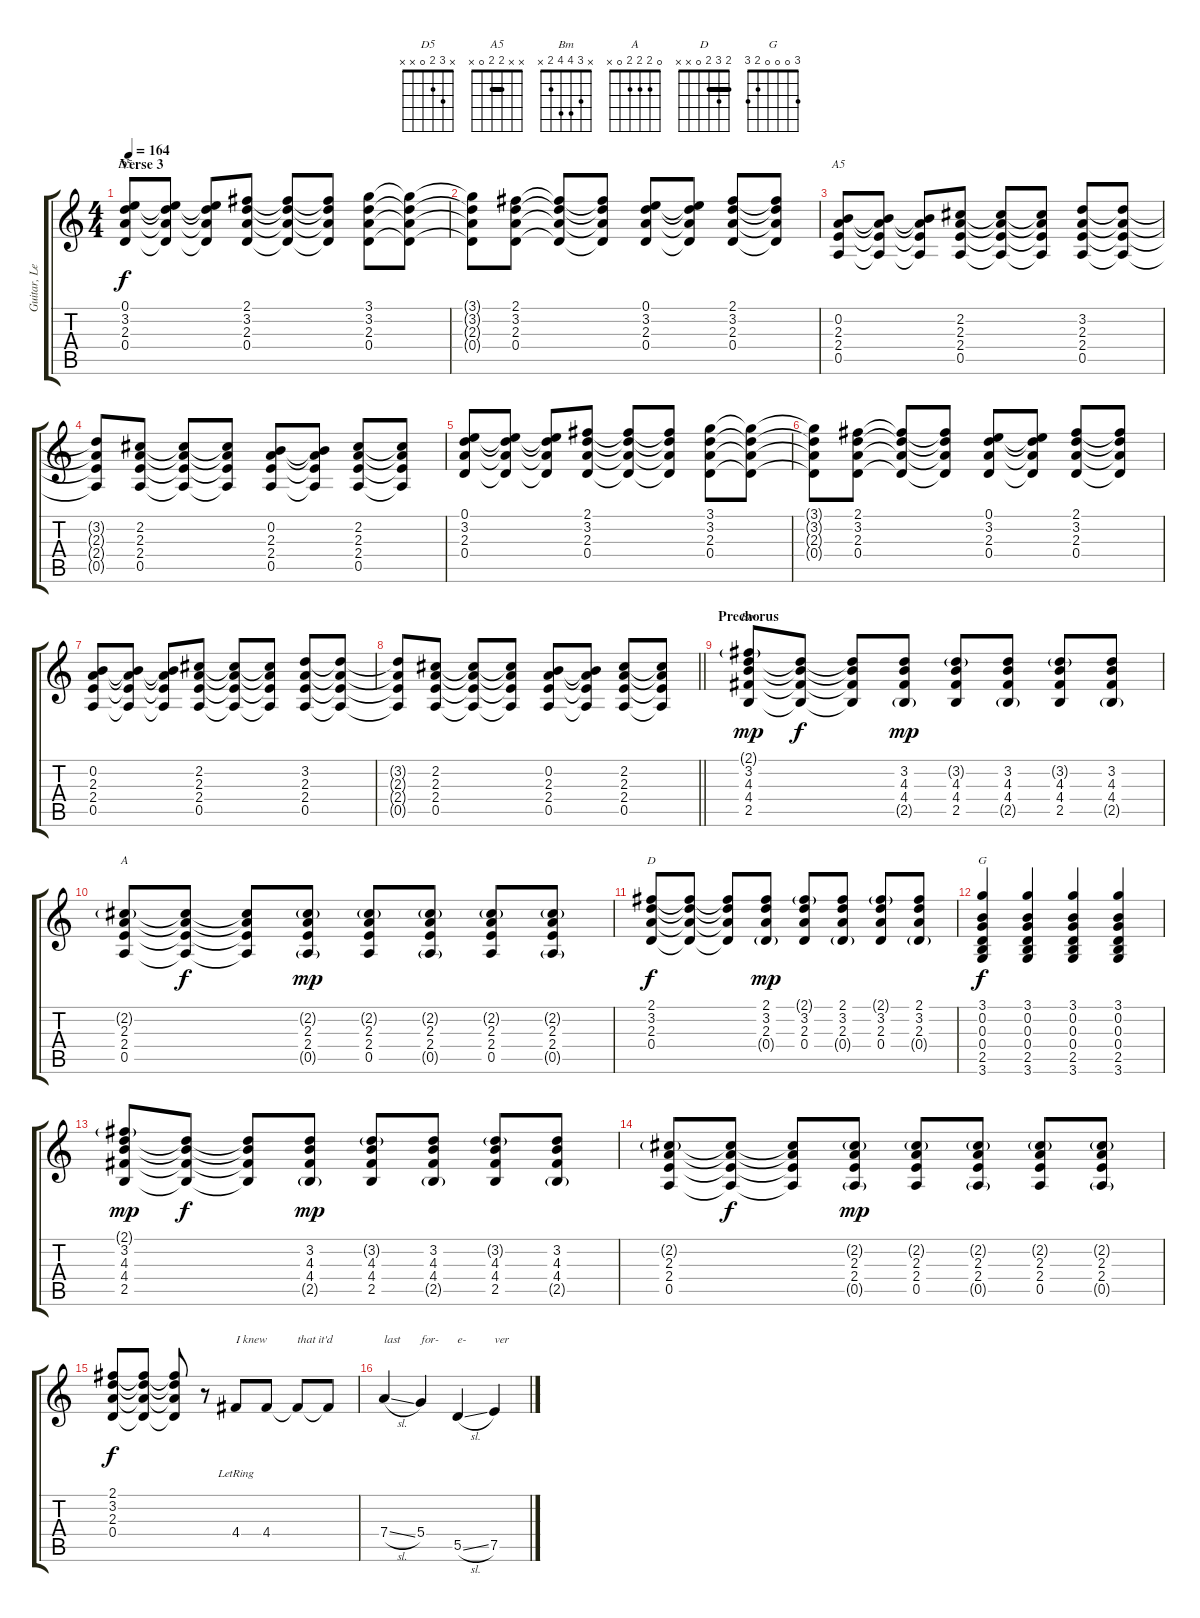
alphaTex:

\track ("Guitar, Lead" "Guitar, Le") {instrument overdrivenguitar}
\staff {score tabs}
\tuning (E4 B3 G3 D3 A2 E2) {hide}
\chord ("D5" x 3 2 0 x x)
\chord ("A5" x x 2 2 0 x) {barre 2}
\chord ("Bm" x 3 4 4 2 x)
\chord ("A" 0 2 2 2 0 x)
\chord ("D" 2 3 2 0 x x) {barre 2}
\chord ("G" 3 0 0 0 2 3)
\ts (4 4)
\section ("" "Verse 3")
\tempo 164
\clef g2
\ks c
(0.1 3.2 2.3 0.4).8{ch "D5" dy f} (0.1{t} 3.2{t} 2.3{t} 0.4{t}).8 (0.1{t} 3.2{t} 2.3{t} 0.4{t}).8 (2.1 3.2 2.3 0.4).8 (2.1{t} 3.2{t} 2.3{t} 0.4{t}).8 (2.1{t} 3.2{t} 2.3{t} 0.4{t}).8 (3.1 3.2 2.3 0.4).8 (3.1{t} 3.2{t} 2.3{t} 0.4{t}).8 |
(3.1{t} 3.2{t} 2.3{t} 0.4{t}).8 (2.1 3.2 2.3 0.4).8 (2.1{t} 3.2{t} 2.3{t} 0.4{t}).8 (2.1{t} 3.2{t} 2.3{t} 0.4{t}).8 (0.1 3.2 2.3 0.4).8 (0.1{t} 3.2{t} 2.3{t} 0.4{t}).8 (2.1 3.2 2.3 0.4).8 (2.1{t} 3.2{t} 2.3{t} 0.4{t}).8 |
(0.2 2.3 2.4 0.5).8{ch "A5"} (0.2{t} 2.3{t} 2.4{t} 0.5{t}).8 (0.2{t} 2.3{t} 2.4{t} 0.5{t}).8 (2.2 2.3 2.4 0.5).8 (2.2{t} 2.3{t} 2.4{t} 0.5{t}).8 (2.2{t} 2.3{t} 2.4{t} 0.5{t}).8 (3.2 2.3 2.4 0.5).8 (3.2{t} 2.3{t} 2.4{t} 0.5{t}).8 |
(3.2{t} 2.3{t} 2.4{t} 0.5{t}).8 (2.2 2.3 2.4 0.5).8 (2.2{t} 2.3{t} 2.4{t} 0.5{t}).8 (2.2{t} 2.3{t} 2.4{t} 0.5{t}).8 (0.2 2.3 2.4 0.5).8 (0.2{t} 2.3{t} 2.4{t} 0.5{t}).8 (2.2 2.3 2.4 0.5).8 (2.2{t} 2.3{t} 2.4{t} 0.5{t}).8 |
(0.1 3.2 2.3 0.4).8 (0.1{t} 3.2{t} 2.3{t} 0.4{t}).8 (0.1{t} 3.2{t} 2.3{t} 0.4{t}).8 (2.1 3.2 2.3 0.4).8 (2.1{t} 3.2{t} 2.3{t} 0.4{t}).8 (2.1{t} 3.2{t} 2.3{t} 0.4{t}).8 (3.1 3.2 2.3 0.4).8 (3.1{t} 3.2{t} 2.3{t} 0.4{t}).8 |
(3.1{t} 3.2{t} 2.3{t} 0.4{t}).8 (2.1 3.2 2.3 0.4).8 (2.1{t} 3.2{t} 2.3{t} 0.4{t}).8 (2.1{t} 3.2{t} 2.3{t} 0.4{t}).8 (0.1 3.2 2.3 0.4).8 (0.1{t} 3.2{t} 2.3{t} 0.4{t}).8 (2.1 3.2 2.3 0.4).8 (2.1{t} 3.2{t} 2.3{t} 0.4{t}).8 |
(0.2 2.3 2.4 0.5).8 (0.2{t} 2.3{t} 2.4{t} 0.5{t}).8 (0.2{t} 2.3{t} 2.4{t} 0.5{t}).8 (2.2 2.3 2.4 0.5).8 (2.2{t} 2.3{t} 2.4{t} 0.5{t}).8 (2.2{t} 2.3{t} 2.4{t} 0.5{t}).8 (3.2 2.3 2.4 0.5).8 (3.2{t} 2.3{t} 2.4{t} 0.5{t}).8 |
\barLineRight lightlight
(3.2{t} 2.3{t} 2.4{t} 0.5{t}).8 (2.2 2.3 2.4 0.5).8 (2.2{t} 2.3{t} 2.4{t} 0.5{t}).8 (2.2{t} 2.3{t} 2.4{t} 0.5{t}).8 (0.2 2.3 2.4 0.5).8 (0.2{t} 2.3{t} 2.4{t} 0.5{t}).8 (2.2 2.3 2.4 0.5).8 (2.2{t} 2.3{t} 2.4{t} 0.5{t}).8 |
\section ("" "Prechorus")
(2.1{g} 3.2 4.3 4.4 2.5).8{ch "Bm" dy mp} (3.2{t} 4.3{t} 4.4{t} 2.5{t}).8{dy f} (3.2{t} 4.3{t} 4.4{t} 2.5{t}).8 (3.2 4.3 4.4 2.5{g}).8{dy mp} (3.2{g} 4.3 4.4 2.5).8 (3.2 4.3 4.4 2.5{g}).8 (3.2{g} 4.3 4.4 2.5).8 (3.2 4.3 4.4 2.5{g}).8 |
(2.2{g} 2.3 2.4 0.5).8{ch "A"} (2.2{t} 2.3{t} 2.4{t} 0.5{t}).8{dy f} (2.2{t} 2.3{t} 2.4{t} 0.5{t}).8 (2.2{g} 2.3 2.4 0.5{g}).8{dy mp} (2.2{g} 2.3 2.4 0.5).8 (2.2{g} 2.3 2.4 0.5{g}).8 (2.2{g} 2.3 2.4 0.5).8 (2.2{g} 2.3 2.4 0.5{g}).8 |
(2.1 3.2 2.3 0.4).8{ch "D" dy f} (2.1{t} 3.2{t} 2.3{t} 0.4{t}).8 (2.1{t} 3.2{t} 2.3{t} 0.4{t}).8 (2.1 3.2 2.3 0.4{g}).8{dy mp} (2.1{g} 3.2 2.3 0.4).8 (2.1 3.2 2.3 0.4{g}).8 (2.1{g} 3.2 2.3 0.4).8 (2.1 3.2 2.3 0.4{g}).8 |
(3.1 0.2 0.3 0.4 2.5 3.6).4{ch "G" dy f} (3.1 0.2 0.3 0.4 2.5 3.6).4 (3.1 0.2 0.3 0.4 2.5 3.6).4 (3.1 0.2 0.3 0.4 2.5 3.6).4 |
(2.1{g} 3.2 4.3 4.4 2.5).8{dy mp} (3.2{t} 4.3{t} 4.4{t} 2.5{t}).8{dy f} (3.2{t} 4.3{t} 4.4{t} 2.5{t}).8 (3.2 4.3 4.4 2.5{g}).8{dy mp} (3.2{g} 4.3 4.4 2.5).8 (3.2 4.3 4.4 2.5{g}).8 (3.2{g} 4.3 4.4 2.5).8 (3.2 4.3 4.4 2.5{g}).8 |
(2.2{g} 2.3 2.4 0.5).8 (2.2{t} 2.3{t} 2.4{t} 0.5{t}).8{dy f} (2.2{t} 2.3{t} 2.4{t} 0.5{t}).8 (2.2{g} 2.3 2.4 0.5{g}).8{dy mp} (2.2{g} 2.3 2.4 0.5).8 (2.2{g} 2.3 2.4 0.5{g}).8 (2.2{g} 2.3 2.4 0.5).8 (2.2{g} 2.3 2.4 0.5{g}).8 |
(2.1 3.2 2.3 0.4).8{dy f} (2.1{t} 3.2{t} 2.3{t} 0.4{t}).8 (2.1{t} 3.2{t} 2.3{t} 0.4{t}).8 r.8 4.4{lr}.8{txt "I knew"} 4.4.8 4.4{t}.8{txt "that it'd"} 4.4{t}.8 |
7.4{sl}.4{txt "last"} 5.4.4{txt "for-"} 5.5{sl}.4{txt "e-"} 7.5.4{txt "ver"}
